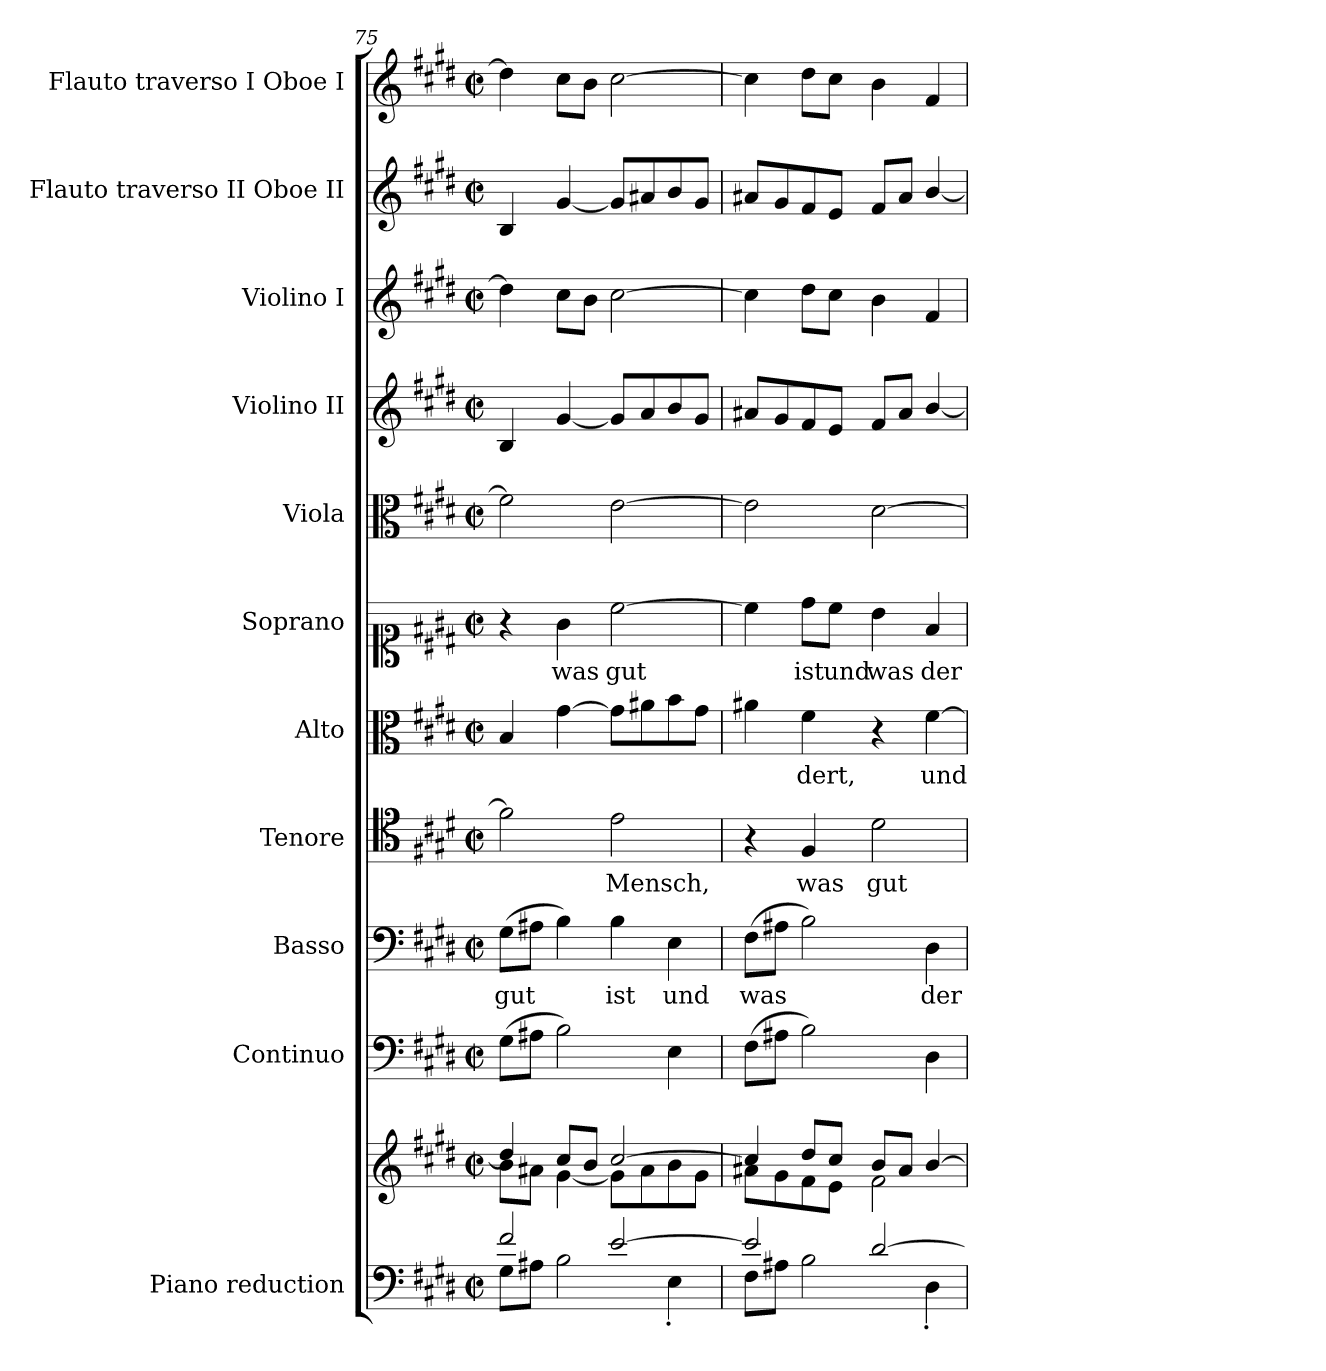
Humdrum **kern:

**kern	**kern	**kern	**kern	**text	**kern	**text	**kern	**text	**kern	**text	**kern	**kern	**kern	**kern	**kern
*part11	*part11	*part10	*part9	*part9	*part8	*part8	*part7	*part7	*part6	*part6	*part5	*part4	*part3	*part2	*part1
*staff12	*staff11	*staff10	*staff9	*staff9	*staff8	*staff8	*staff7	*staff7	*staff6	*staff6	*staff5	*staff4	*staff3	*staff2	*staff1
*I"Piano reduction	*	*I"Continuo	*I"Basso	*	*I"Tenore	*	*I"Alto	*	*I"Soprano	*	*I"Viola	*I"Violino II	*I"Violino I	*I"Flauto traverso II Oboe II	*I"Flauto traverso I Oboe I
*I'Pno	*	*	*	*	*	*	*	*	*	*	*	*	*	*I'Ob	*I'Ob
*clefF4	*clefG2	*clefF4	*clefF4	*	*clefC4	*	*clefC3	*	*clefC1	*	*clefC3	*clefG2	*clefG2	*clefG2	*clefG2
*k[f#c#g#d#]	*k[f#c#g#d#]	*k[f#c#g#d#]	*k[f#c#g#d#]	*	*k[f#c#g#d#]	*	*k[f#c#g#d#]	*	*k[f#c#g#d#]	*	*k[f#c#g#d#]	*k[f#c#g#d#]	*k[f#c#g#d#]	*k[f#c#g#d#]	*k[f#c#g#d#]
*M2/2	*M2/2	*M2/2	*M2/2	*	*M2/2	*	*M2/2	*	*M2/2	*	*M2/2	*M2/2	*M2/2	*M2/2	*M2/2
*met(c|)	*met(c|)	*met(c|)	*met(c|)	*	*met(c|)	*	*met(c|)	*	*met(c|)	*	*met(c|)	*met(c|)	*met(c|)	*met(c|)	*met(c|)
=75	=75	=75	=75	=75	=75	=75	=75	=75	=75	=75	=75	=75	=75	=75	=75
*^	*^	*	*	*	*	*	*	*	*	*	*	*	*	*	*
!	!	!	!	!	!	!LO:LY:b	!	!LO:LY:b	!	!	!	!	!	!	!	!	!
2f#/	8G#\L	4dd#/]	8b\L	(8G#\L	(8G#\L	gut	2f#\]	_	4B/	.	4r	.	2f#\]	4B/	4dd#\]	4B/	4dd#\]
.	8A#X\J	.	8a#X\J	8A#X\J	8A#X\J	.	.	.	.	.	.	.	.	.	.	.	.
!	!	!	!	!	!	!	!	!	!	!	!	!LO:LY:b	!	!	!	!	!
.	2B\	8cc#/L	[4g#\	2B\)	4B\)	.	.	.	[4g#\	.	4g#\	was	.	[4g#/	8cc#\L	[4g#/	8cc#\L
.	.	8b/J	.	.	.	.	.	.	.	.	.	.	.	.	8b\J	.	8b\J
!	!	!	!	!	!	!LO:LY:b	!	!LO:LY:b	!	!	!	!LO:LY:b	!	!	!	!	!
[2e/	.	[2cc#/	8g#\L]	.	4B\	ist	2e\	Mensch,	8g#\L]	.	[2cc#\	gut	[2e\	8g#/L]	[2cc#\	8g#/L]	[2cc#\
.	.	.	8a#\	.	.	.	.	.	8a#X\	.	.	.	.	8a/	.	8a#X/	.
!	!	!	!	!	!	!LO:LY:b	!	!	!	!	!	!	!	!	!	!	!
.	4E'\	.	8b\	4E\	4E\	und	.	.	8b\	.	.	.	.	8b/	.	8b/	.
.	.	.	8g#\J	.	.	.	.	.	8g#\J	.	.	.	.	8g#/J	.	8g#/J	.
=76	=76	=76	=76	=76	=76	=76	=76	=76	=76	=76	=76	=76	=76	=76	=76	=76	=76
!	!	!	!	!	!	!LO:LY:b	!	!	!	!	!	!	!	!	!	!	!
2e/]	8F#\L	4cc#/]	8a#X\L	(8F#\L	(8F#\L	was	4r	.	4a#X\	.	4cc#\]	.	2e\]	8a#X/L	4cc#\]	8a#X/L	4cc#\]
.	8A#X\J	.	8g#\	8A#X\J	8A#X\J	.	.	.	.	.	.	.	.	8g#/	.	8g#/	.
!	!	!	!	!	!	!	!	!LO:LY:b	!	!LO:LY:b	!	!LO:LY:b	!	!	!	!	!
.	2B\	8dd#/L	8f#\	2B\)	2B\)	.	4F#/	was	4f#\	dert,	8dd#\L	ist	.	8f#/	8dd#\L	8f#/	8dd#\L
!	!	!	!	!	!	!	!	!	!	!	!	!LO:LY:b	!	!	!	!	!
.	.	8cc#/J	8e\J	.	.	.	.	.	.	.	8cc#\J	und	.	8e/J	8cc#\J	8e/J	8cc#\J
!	!	!	!	!	!	!	!	!LO:LY:b	!	!	!	!LO:LY:b	!	!	!	!	!
[2d#/	.	8b/L	2f#\	.	.	.	2d#\	gut	4r	.	4b\	was	[2d#\	8f#/L	4b\	8f#/L	4b\
.	.	8a#/J	.	.	.	.	.	.	.	.	.	.	.	8a#/J	.	8a#/J	.
!	!	!	!	!	!	!LO:LY:b	!	!	!	!LO:LY:b	!	!LO:LY:b	!	!	!	!	!
.	4D#'\	[4b/	.	4D#\	4D#\	der	.	.	[4f#\	und	4f#/	der	.	[4b/	4f#/	[4b/	4f#/
*v	*v	*	*	*	*	*	*	*	*	*	*	*	*	*	*	*	*
*	*v	*v	*	*	*	*	*	*	*	*	*	*	*	*	*	*
=	=	=	=	=	=	=	=	=	=	=	=	=	=	=	=
*-	*-	*-	*-	*-	*-	*-	*-	*-	*-	*-	*-	*-	*-	*-	*-
